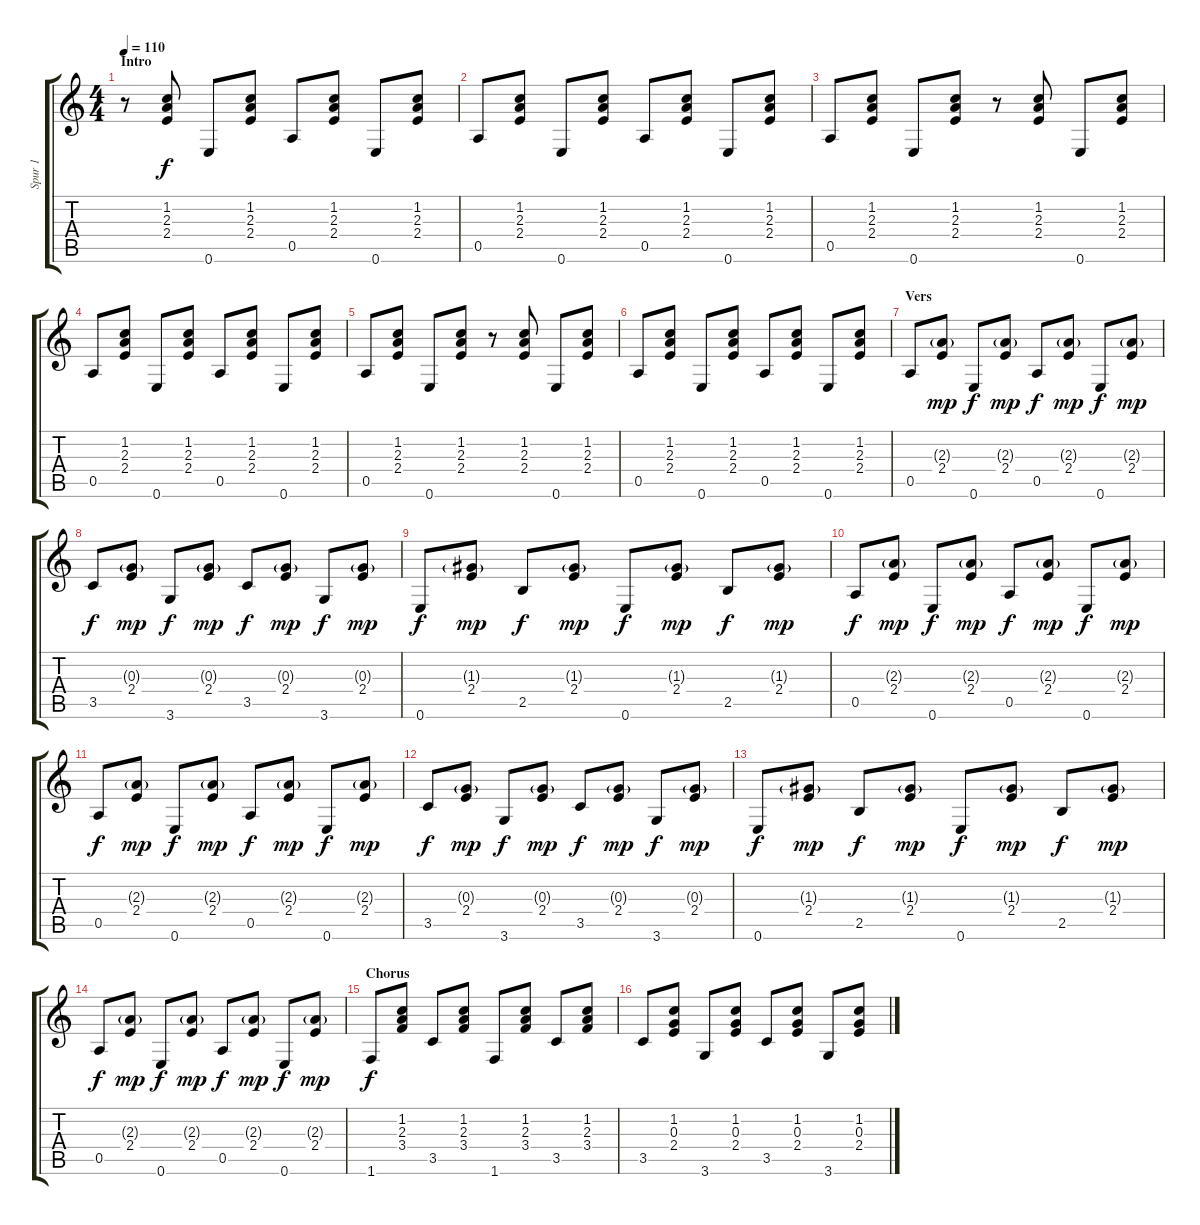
\track ("Spur 1" "Spur 1") {instrument acousticguitarsteel}
\staff {score tabs}
\tuning (E4 B3 G3 D3 A2 E2) {hide}
\ts (4 4)
\section ("" "Intro")
\tempo 110
\clef g2
\ks c
r.8{dy f instrument acousticguitarsteel} (1.2 2.3 2.4).8 0.6.8 (1.2 2.3 2.4).8 0.5.8 (1.2 2.3 2.4).8 0.6.8 (1.2 2.3 2.4).8 |
0.5.8 (1.2 2.3 2.4).8 0.6.8 (1.2 2.3 2.4).8 0.5.8 (1.2 2.3 2.4).8 0.6.8 (1.2 2.3 2.4).8 |
0.5.8 (1.2 2.3 2.4).8 0.6.8 (1.2 2.3 2.4).8 r.8 (1.2 2.3 2.4).8 0.6.8 (1.2 2.3 2.4).8 |
0.5.8 (1.2 2.3 2.4).8 0.6.8 (1.2 2.3 2.4).8 0.5.8 (1.2 2.3 2.4).8 0.6.8 (1.2 2.3 2.4).8 |
0.5.8 (1.2 2.3 2.4).8 0.6.8 (1.2 2.3 2.4).8 r.8 (1.2 2.3 2.4).8 0.6.8 (1.2 2.3 2.4).8 |
0.5.8 (1.2 2.3 2.4).8 0.6.8 (1.2 2.3 2.4).8 0.5.8 (1.2 2.3 2.4).8 0.6.8 (1.2 2.3 2.4).8 |
\section ("" "Vers")
0.5.8 (2.3{g} 2.4).8{dy mp} 0.6.8{dy f} (2.3{g} 2.4).8{dy mp} 0.5.8{dy f} (2.3{g} 2.4).8{dy mp} 0.6.8{dy f} (2.3{g} 2.4).8{dy mp} |
3.5.8{dy f} (0.3{g} 2.4).8{dy mp} 3.6.8{dy f} (0.3{g} 2.4).8{dy mp} 3.5.8{dy f} (0.3{g} 2.4).8{dy mp} 3.6.8{dy f} (0.3{g} 2.4).8{dy mp} |
0.6.8{dy f} (1.3{g} 2.4).8{dy mp} 2.5.8{dy f} (1.3{g} 2.4).8{dy mp} 0.6.8{dy f} (1.3{g} 2.4).8{dy mp} 2.5.8{dy f} (1.3{g} 2.4).8{dy mp} |
0.5.8{dy f} (2.3{g} 2.4).8{dy mp} 0.6.8{dy f} (2.3{g} 2.4).8{dy mp} 0.5.8{dy f} (2.3{g} 2.4).8{dy mp} 0.6.8{dy f} (2.3{g} 2.4).8{dy mp} |
0.5.8{dy f} (2.3{g} 2.4).8{dy mp} 0.6.8{dy f} (2.3{g} 2.4).8{dy mp} 0.5.8{dy f} (2.3{g} 2.4).8{dy mp} 0.6.8{dy f} (2.3{g} 2.4).8{dy mp} |
3.5.8{dy f} (0.3{g} 2.4).8{dy mp} 3.6.8{dy f} (0.3{g} 2.4).8{dy mp} 3.5.8{dy f} (0.3{g} 2.4).8{dy mp} 3.6.8{dy f} (0.3{g} 2.4).8{dy mp} |
0.6.8{dy f} (1.3{g} 2.4).8{dy mp} 2.5.8{dy f} (1.3{g} 2.4).8{dy mp} 0.6.8{dy f} (1.3{g} 2.4).8{dy mp} 2.5.8{dy f} (1.3{g} 2.4).8{dy mp} |
0.5.8{dy f} (2.3{g} 2.4).8{dy mp} 0.6.8{dy f} (2.3{g} 2.4).8{dy mp} 0.5.8{dy f} (2.3{g} 2.4).8{dy mp} 0.6.8{dy f} (2.3{g} 2.4).8{dy mp} |
\section ("" "Chorus")
1.6.8{dy f} (1.2 2.3 3.4).8 3.5.8 (1.2 2.3 3.4).8 1.6.8 (1.2 2.3 3.4).8 3.5.8 (1.2 2.3 3.4).8 |
3.5.8 (1.2 0.3 2.4).8 3.6.8 (1.2 0.3 2.4).8 3.5.8 (1.2 0.3 2.4).8 3.6.8 (1.2 0.3 2.4).8
